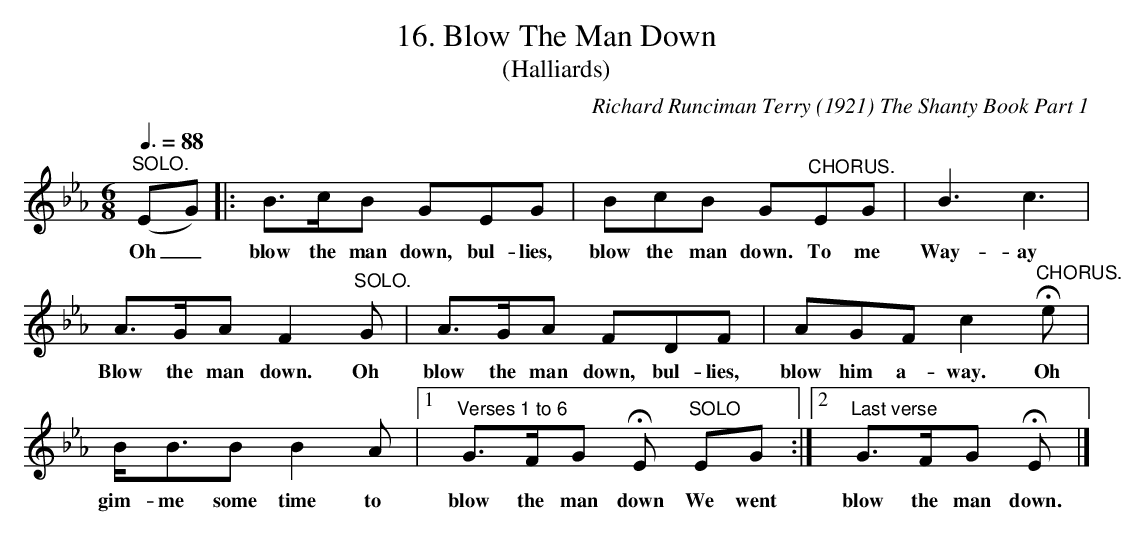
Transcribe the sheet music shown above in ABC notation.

X:1
T:16. Blow The Man Down
T:(Halliards)
C:Richard Runciman Terry (1921) The Shanty Book Part 1
L:1/8
Q:3/8=88
M:6/8
K:Eb
"^SOLO." (EG) |: B>cB GEG | BcB G"^CHORUS."EG | B3 c3 |$ A>GA F2"^SOLO." G | A>GA FDF |
w: Oh _|blow the man down, bul- lies,|blow the man down. To me|Way- ay|Blow the man down. Oh|blow the man down, bul- lies,|
AGF c2"^CHORUS." !fermata!e |$ B<BB B2 A |1"^Verses 1 to 6" G>FG !fermata!E"^SOLO" EG :|2
w: blow him a- way. Oh|gim- me some time to|blow the man down We went|
"^Last verse" G>FG !fermata!E |]
w: blow the man down.|
